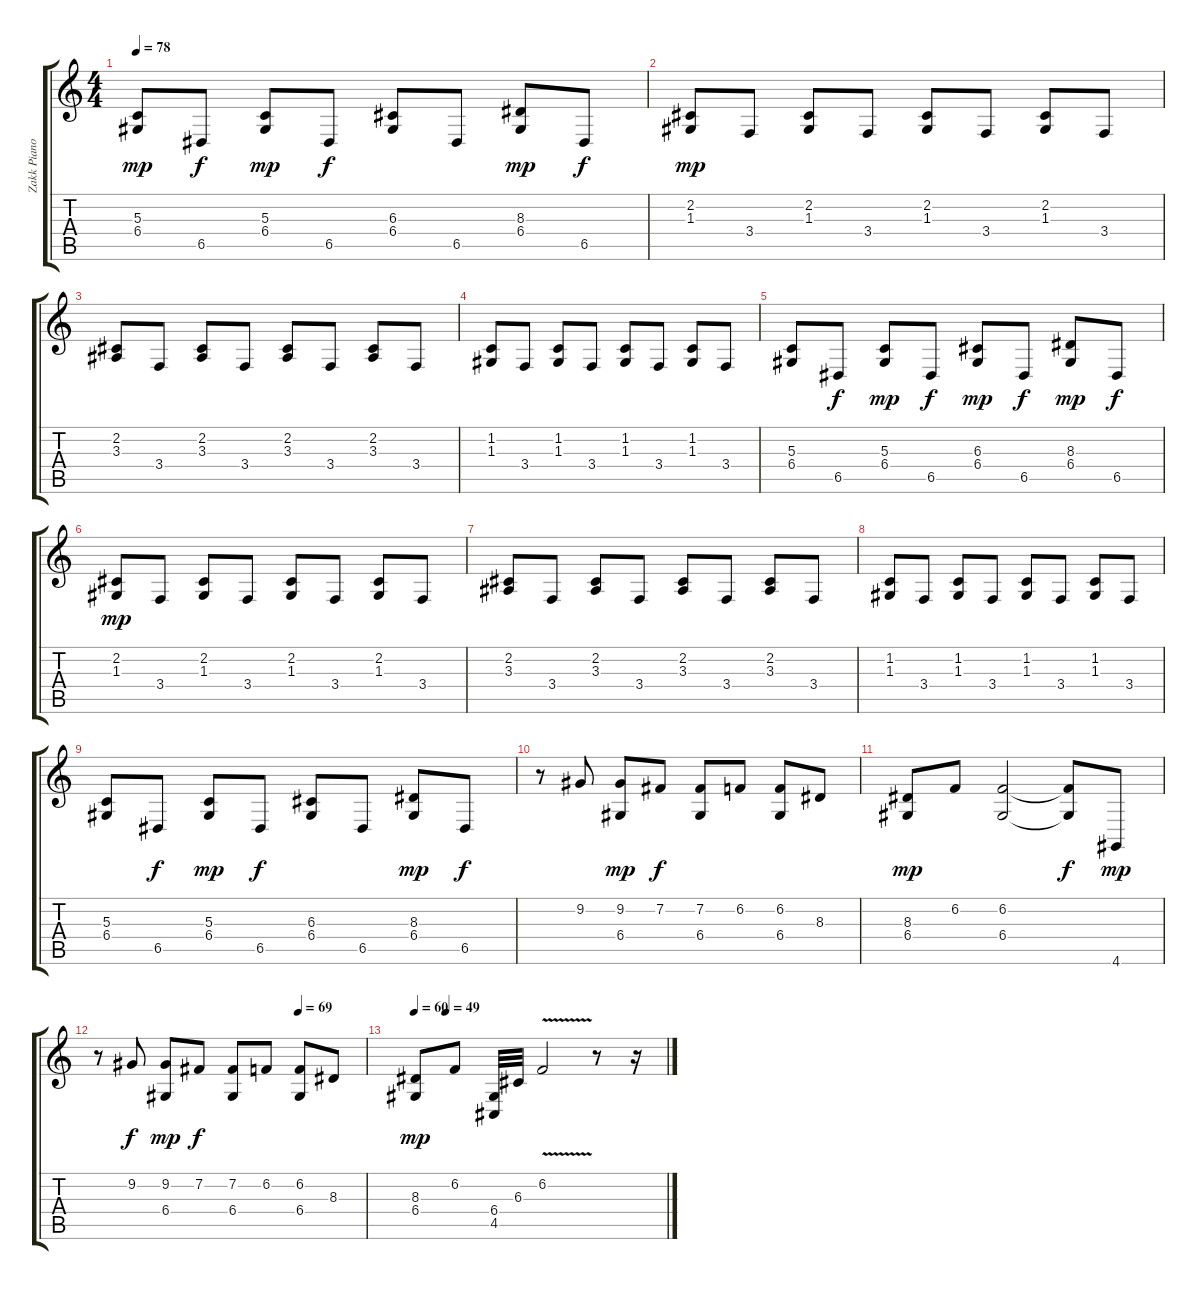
\track ("Zakk Piano Or Acoustica Guitar" "Zakk Piano") {instrument acousticgrandpiano}
\staff {score tabs}
\tuning (E4 B3 G3 D3 A2 E2) {hide}
\ts (4 4)
\tempo 78
\clef g2
\ks c
(5.3 6.4).8{dy mp} 6.5.8{dy f} (5.3 6.4).8{dy mp} 6.5.8{dy f} (6.3 6.4).8 6.5.8 (8.3 6.4).8{dy mp} 6.5.8{dy f} |
(2.2 1.3).8{dy mp} 3.4.8 (2.2 1.3).8 3.4.8 (2.2 1.3).8 3.4.8 (2.2 1.3).8 3.4.8 |
(2.2 3.3).8 3.4.8 (2.2 3.3).8 3.4.8 (2.2 3.3).8 3.4.8 (2.2 3.3).8 3.4.8 |
(1.2 1.3).8 3.4.8 (1.2 1.3).8 3.4.8 (1.2 1.3).8 3.4.8 (1.2 1.3).8 3.4.8 |
(5.3 6.4).8 6.5.8{dy f} (5.3 6.4).8{dy mp} 6.5.8{dy f} (6.3 6.4).8{dy mp} 6.5.8{dy f} (8.3 6.4).8{dy mp} 6.5.8{dy f} |
(2.2 1.3).8{dy mp} 3.4.8 (2.2 1.3).8 3.4.8 (2.2 1.3).8 3.4.8 (2.2 1.3).8 3.4.8 |
(2.2 3.3).8 3.4.8 (2.2 3.3).8 3.4.8 (2.2 3.3).8 3.4.8 (2.2 3.3).8 3.4.8 |
(1.2 1.3).8 3.4.8 (1.2 1.3).8 3.4.8 (1.2 1.3).8 3.4.8 (1.2 1.3).8 3.4.8 |
(5.3 6.4).8 6.5.8{dy f} (5.3 6.4).8{dy mp} 6.5.8{dy f} (6.3 6.4).8 6.5.8 (8.3 6.4).8{dy mp} 6.5.8{dy f} |
r.8 9.2.8 (9.2 6.4).8{dy mp} 7.2.8{dy f} (7.2 6.4).8 6.2.8 (6.2 6.4).8 8.3.8 |
(8.3 6.4).8{dy mp} 6.2.8 (6.2 6.4).2 (6.2{t} 6.4{t}).8{dy f} 4.6.8{dy mp} |
\tempo (69 0.75)
r.8 9.2.8{dy f} (9.2 6.4).8{dy mp} 7.2.8{dy f} (7.2 6.4).8 6.2.8 (6.2 6.4).8 8.3.8 |
\tempo 60
\tempo (49 0.125)
(8.3 6.4).8{dy mp} 6.2.8 (6.4 4.5).32 6.3.32 6.2{v}.2 r.8 r.16
